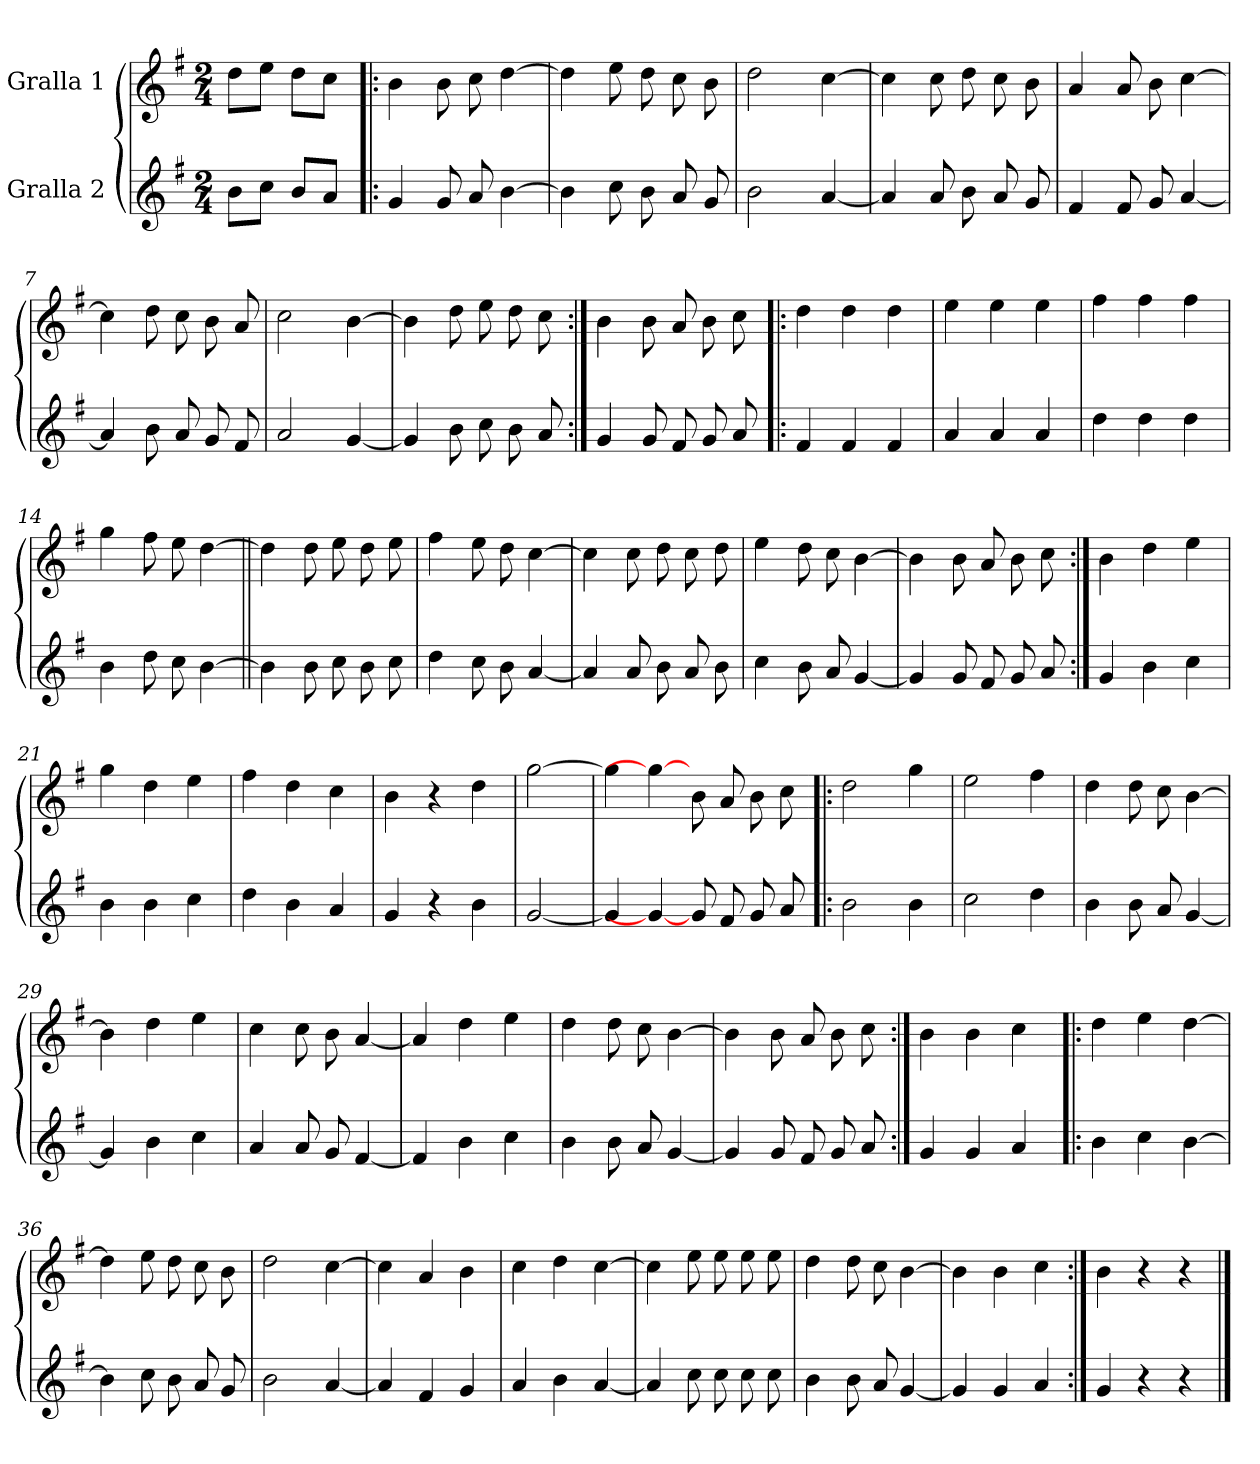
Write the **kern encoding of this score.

**kern	**kern
*part2	*part1
*staff2	*staff1
*I"Gralla 2	*I"Gralla 1
*clefG2	*clefG2
*k[f#]	*k[f#]
*M2/4	*M2/4
=1	=1
8b\L	8dd\L
8cc\J	8ee\J
8b/L	8dd\L
8a/J	8cc\J
=2!|:	=2!|:
4g	4b
8g	8b
8a	8cc
[4b	[4dd
=3	=3
4b]	4dd]
8cc	8ee
8b	8dd
8a	8cc
8g	8b
=4	=4
2b	2dd
[4a	[4cc
=5	=5
4a]	4cc]
8a	8cc
8b	8dd
8a	8cc
8g	8b
=6	=6
4f#	4a
8f#	8a
8g	8b
[4a	[4cc
=7	=7
4a]	4cc]
8b	8dd
8a	8cc
8g	8b
8f#	8a
=8	=8
2a	2cc
[4g	[4b
=9	=9
4g]	4b]
8b	8dd
8cc	8ee
8b	8dd
8a	8cc
=10:|!	=10:|!
4g	4b
8g	8b
8f#	8a
8g	8b
8a	8cc
=11!|:	=11!|:
4f#	4dd
4f#	4dd
4f#	4dd
=12	=12
4a	4ee
4a	4ee
4a	4ee
=13	=13
4dd	4ff#
4dd	4ff#
4dd	4ff#
=14	=14
4b	4gg
8dd	8ff#
8cc	8ee
[4b	[4dd
=15||	=15||
4b]	4dd]
8b	8dd
8cc	8ee
8b	8dd
8cc	8ee
=16	=16
4dd	4ff#
8cc	8ee
8b	8dd
[4a	[4cc
=17	=17
4a]	4cc]
8a	8cc
8b	8dd
8a	8cc
8b	8dd
=18	=18
4cc	4ee
8b	8dd
8a	8cc
[4g	[4b
=19	=19
4g]	4b]
8g	8b
8f#	8a
8g	8b
8a	8cc
=20:|!	=20:|!
4g	4b
4b	4dd
4cc	4ee
=21	=21
4b	4gg
4b	4dd
4cc	4ee
=22	=22
4dd	4ff#
4b	4dd
4a	4cc
=23	=23
4g	4b
4r	4r
4b	4dd
=24	=24
[2g	[2gg
=25	=25
4g]	4gg]
4g_	4gg_
8g	8b
8f#	8a
8g	8b
8a	8cc
=26!|:	=26!|:
2b	2dd
4b	4gg
=27	=27
2cc	2ee
4dd	4ff#
=28	=28
4b	4dd
8b	8dd
8a	8cc
[4g	[4b
=29	=29
4g]	4b]
4b	4dd
4cc	4ee
=30	=30
4a	4cc
8a	8cc
8g	8b
[4f#	[4a
=31	=31
4f#]	4a]
4b	4dd
4cc	4ee
=32	=32
4b	4dd
8b	8dd
8a	8cc
[4g	[4b
=33	=33
4g]	4b]
8g	8b
8f#	8a
8g	8b
8a	8cc
=34:|!	=34:|!
4g	4b
4g	4b
4a	4cc
=35!|:	=35!|:
4b	4dd
4cc	4ee
[4b	[4dd
=36	=36
4b]	4dd]
8cc	8ee
8b	8dd
8a	8cc
8g	8b
=37	=37
2b	2dd
[4a	[4cc
=38	=38
4a]	4cc]
4f#	4a
4g	4b
=39	=39
4a	4cc
4b	4dd
[4a	[4cc
=40	=40
4a]	4cc]
8cc	8ee
8cc	8ee
8cc	8ee
8cc	8ee
=41	=41
4b	4dd
8b	8dd
8a	8cc
[4g	[4b
=42	=42
4g]	4b]
4g	4b
4a	4cc
=43:|!	=43:|!
4g	4b
4r	4r
4r	4r
==	==
*-	*-
